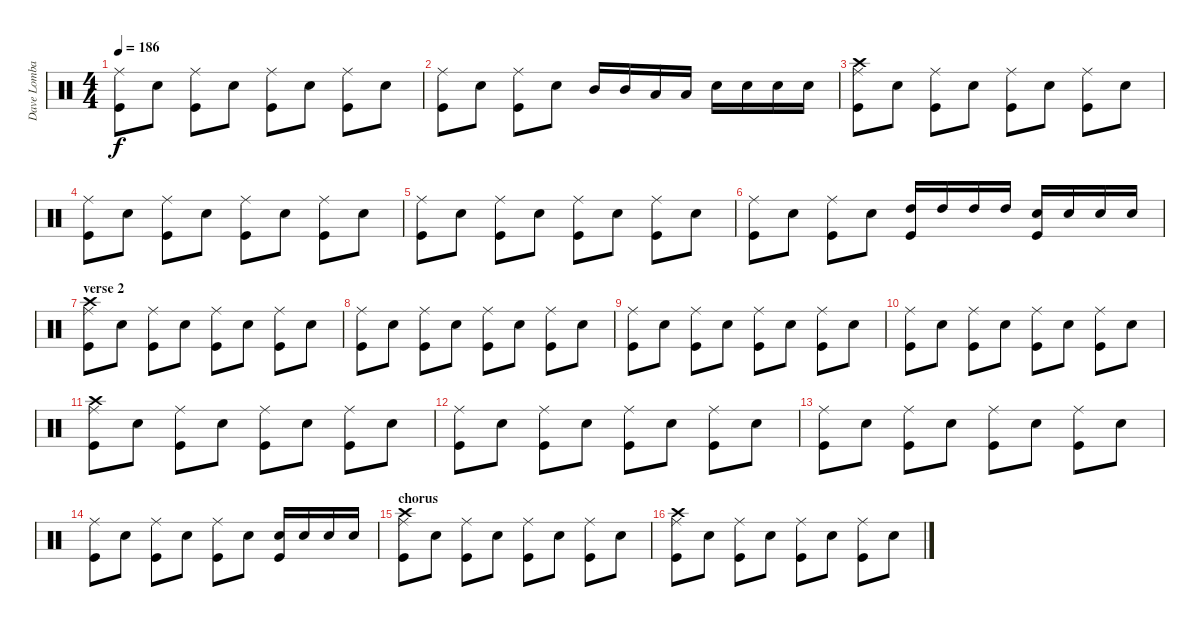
\track ("Dave Lombardo" "Dave Lomba") {instrument percussion}
\staff {score}
\articulation defaults
\ts (4 4)
\tempo 186
\clef neutral
\ks c
("Ride (middle)" "Kick (hit)").8{dy f} "Snare (hit) 2".8 ("Ride (middle)" "Kick (hit)").8 "Snare (hit) 2".8 ("Ride (middle)" "Kick (hit)").8 "Snare (hit) 2".8 ("Ride (middle)" "Kick (hit)").8 "Snare (hit) 2".8 |
("Ride (middle)" "Kick (hit)").8 "Snare (hit) 2".8 ("Ride (middle)" "Kick (hit)").8 "Snare (hit) 2".8 "Mid Tom (hit)".16 "Mid Tom (hit)".16 "Low Tom (hit)".16 "Low Tom (hit)".16 "Snare (hit) 2".16 "Snare (hit) 2".16 "Snare (hit) 2".16 "Snare (hit) 2".16 |
("Crash high (hit)" "Ride (middle)" "Kick (hit)").8 "Snare (hit) 2".8 ("Ride (middle)" "Kick (hit)").8 "Snare (hit) 2".8 ("Ride (middle)" "Kick (hit)").8 "Snare (hit) 2".8 ("Ride (middle)" "Kick (hit)").8 "Snare (hit) 2".8 |
("Ride (middle)" "Kick (hit)").8 "Snare (hit) 2".8 ("Ride (middle)" "Kick (hit)").8 "Snare (hit) 2".8 ("Ride (middle)" "Kick (hit)").8 "Snare (hit) 2".8 ("Ride (middle)" "Kick (hit)").8 "Snare (hit) 2".8 |
("Ride (middle)" "Kick (hit)").8 "Snare (hit) 2".8 ("Ride (middle)" "Kick (hit)").8 "Snare (hit) 2".8 ("Ride (middle)" "Kick (hit)").8 "Snare (hit) 2".8 ("Ride (middle)" "Kick (hit)").8 "Snare (hit) 2".8 |
("Ride (middle)" "Kick (hit)").8 "Snare (hit) 2".8 ("Ride (middle)" "Kick (hit)").8 "Snare (hit) 2".8 ("Kick (hit)" "High Tom (hit)").16 "High Tom (hit)".16 "High Tom (hit)".16 "High Tom (hit)".16 ("Kick (hit)" "Snare (hit) 2").16 "Snare (hit) 2".16 "Snare (hit) 2".16 "Snare (hit) 2".16 |
\section ("" "verse 2")
("Crash high (hit)" "Ride (middle)" "Kick (hit)").8 "Snare (hit) 2".8 ("Ride (middle)" "Kick (hit)").8 "Snare (hit) 2".8 ("Ride (middle)" "Kick (hit)").8 "Snare (hit) 2".8 ("Ride (middle)" "Kick (hit)").8 "Snare (hit) 2".8 |
("Ride (middle)" "Kick (hit)").8 "Snare (hit) 2".8 ("Ride (middle)" "Kick (hit)").8 "Snare (hit) 2".8 ("Ride (middle)" "Kick (hit)").8 "Snare (hit) 2".8 ("Ride (middle)" "Kick (hit)").8 "Snare (hit) 2".8 |
("Ride (middle)" "Kick (hit)").8 "Snare (hit) 2".8 ("Ride (middle)" "Kick (hit)").8 "Snare (hit) 2".8 ("Ride (middle)" "Kick (hit)").8 "Snare (hit) 2".8 ("Ride (middle)" "Kick (hit)").8 "Snare (hit) 2".8 |
("Ride (middle)" "Kick (hit)").8 "Snare (hit) 2".8 ("Ride (middle)" "Kick (hit)").8 "Snare (hit) 2".8 ("Ride (middle)" "Kick (hit)").8 "Snare (hit) 2".8 ("Ride (middle)" "Kick (hit)").8 "Snare (hit) 2".8 |
("Crash high (hit)" "Ride (middle)" "Kick (hit)").8 "Snare (hit) 2".8 ("Ride (middle)" "Kick (hit)").8 "Snare (hit) 2".8 ("Ride (middle)" "Kick (hit)").8 "Snare (hit) 2".8 ("Ride (middle)" "Kick (hit)").8 "Snare (hit) 2".8 |
("Ride (middle)" "Kick (hit)").8 "Snare (hit) 2".8 ("Ride (middle)" "Kick (hit)").8 "Snare (hit) 2".8 ("Ride (middle)" "Kick (hit)").8 "Snare (hit) 2".8 ("Ride (middle)" "Kick (hit)").8 "Snare (hit) 2".8 |
("Ride (middle)" "Kick (hit)").8 "Snare (hit) 2".8 ("Ride (middle)" "Kick (hit)").8 "Snare (hit) 2".8 ("Ride (middle)" "Kick (hit)").8 "Snare (hit) 2".8 ("Ride (middle)" "Kick (hit)").8 "Snare (hit) 2".8 |
("Ride (middle)" "Kick (hit)").8 "Snare (hit) 2".8 ("Ride (middle)" "Kick (hit)").8 "Snare (hit) 2".8 ("Ride (middle)" "Kick (hit)").8 "Snare (hit) 2".8 ("Snare (hit) 2" "Kick (hit)").16 "Snare (hit) 2".16 "Snare (hit) 2".16 "Snare (hit) 2".16 |
\section ("" "chorus")
("Crash high (hit)" "Ride (middle)" "Kick (hit)").8 "Snare (hit) 2".8 ("Ride (middle)" "Kick (hit)").8 "Snare (hit) 2".8 ("Ride (middle)" "Kick (hit)").8 "Snare (hit) 2".8 ("Ride (middle)" "Kick (hit)").8 "Snare (hit) 2".8 |
("Crash high (hit)" "Ride (middle)" "Kick (hit)").8 "Snare (hit) 2".8 ("Ride (middle)" "Kick (hit)").8 "Snare (hit) 2".8 ("Ride (middle)" "Kick (hit)").8 "Snare (hit) 2".8 ("Ride (middle)" "Kick (hit)").8 "Snare (hit) 2".8
